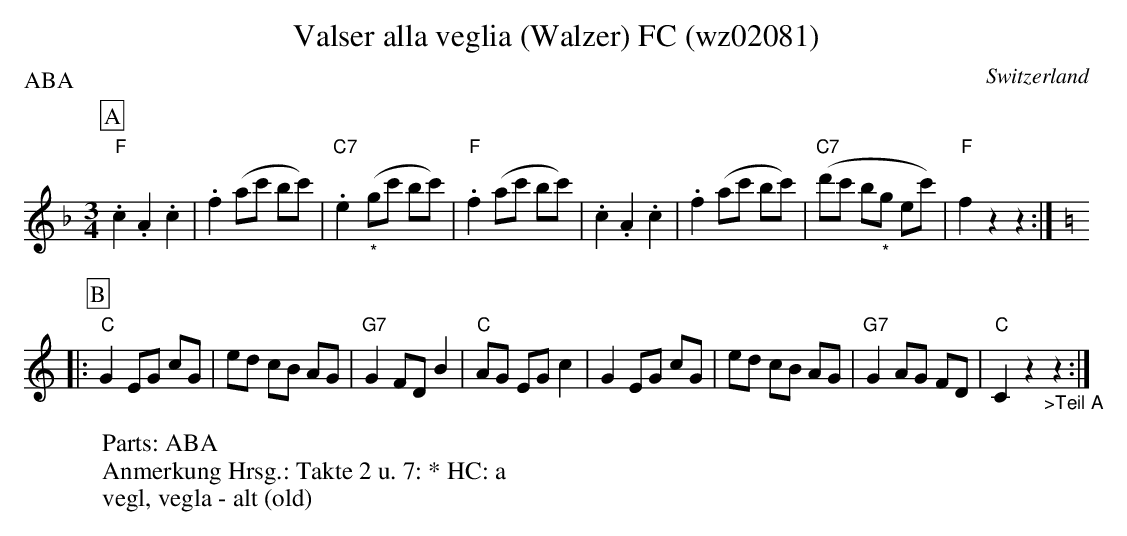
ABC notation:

X:1
T:Valser alla veglia (Walzer) FC (wz02081)
O:Switzerland
P:ABA
M:3/4
L:1/8
K:F major
[P:A] "F".c2.A2.c2 | .f2(ac' bc') | "C7".e2 ("_*"gc' bc') | "F".f2 (ac' bc') | .c2.A2.c2 | .f2(ac' bc')  | ("C7"d'c' b"_*"g ec') | "F"f2z2z2 :| [P:B] [K:C]
|: "C"G2 EG cG | ed cB AG | "G7"G2FDB2 | "C"AG EGc2 | G2 EG cG | ed cB AG | "G7"G2AG FD | "C"C2z2"_>Teil A"z2 :|
W:Parts: ABA
W:Anmerkung Hrsg.: Takte 2 u. 7: * HC: a
W:vegl, vegla - alt (old)
